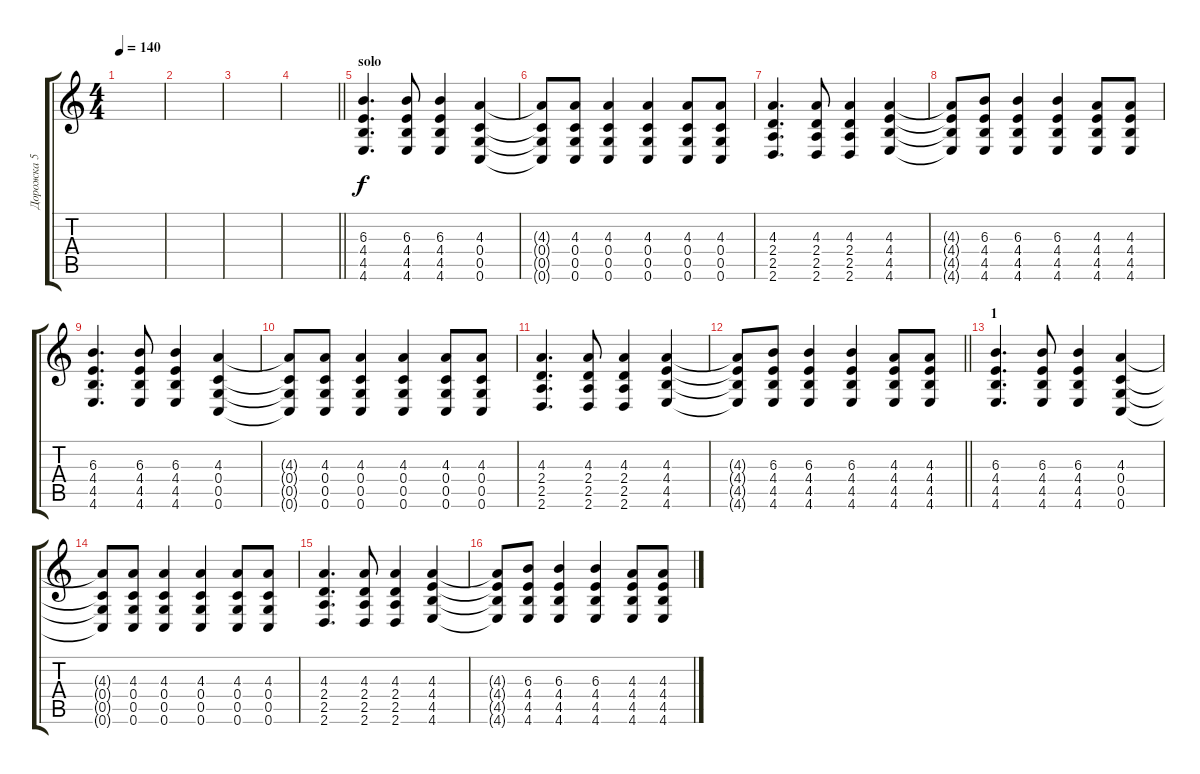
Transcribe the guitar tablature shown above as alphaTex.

\track ("Дорожка 5" "Дорожка 5") {instrument distortionguitar}
\staff {score tabs}
\tuning (D4 A3 F3 C3 G2 C2) {hide}
\ts (4 4)
\tempo 140
\clef g2
\ks c
|
|
|
\barLineRight lightlight
|
\section ("" "solo")
(6.3 4.4 4.5 4.6).4{d instrument acousticguitarsteel} (6.3 4.4 4.5 4.6).8 (6.3 4.4 4.5 4.6).4 (4.3 0.4 0.5 0.6).4 |
(4.3{t} 0.4{t} 0.5{t} 0.6{t}).8 (4.3 0.4 0.5 0.6).8 (4.3 0.4 0.5 0.6).4 (4.3 0.4 0.5 0.6).4 (4.3 0.4 0.5 0.6).8 (4.3 0.4 0.5 0.6).8 |
(4.3 2.4 2.5 2.6).4{d} (4.3 2.4 2.5 2.6).8 (4.3 2.4 2.5 2.6).4 (4.3 4.4 4.5 4.6).4 |
(4.3{t} 4.4{t} 4.5{t} 4.6{t}).8 (6.3 4.4 4.5 4.6).8 (6.3 4.4 4.5 4.6).4 (6.3 4.4 4.5 4.6).4 (4.3 4.4 4.5 4.6).8 (4.3 4.4 4.5 4.6).8 |
(6.3 4.4 4.5 4.6).4{d} (6.3 4.4 4.5 4.6).8 (6.3 4.4 4.5 4.6).4 (4.3 0.4 0.5 0.6).4 |
(4.3{t} 0.4{t} 0.5{t} 0.6{t}).8 (4.3 0.4 0.5 0.6).8 (4.3 0.4 0.5 0.6).4 (4.3 0.4 0.5 0.6).4 (4.3 0.4 0.5 0.6).8 (4.3 0.4 0.5 0.6).8 |
(4.3 2.4 2.5 2.6).4{d} (4.3 2.4 2.5 2.6).8 (4.3 2.4 2.5 2.6).4 (4.3 4.4 4.5 4.6).4 |
\barLineRight lightlight
(4.3{t} 4.4{t} 4.5{t} 4.6{t}).8 (6.3 4.4 4.5 4.6).8 (6.3 4.4 4.5 4.6).4 (6.3 4.4 4.5 4.6).4 (4.3 4.4 4.5 4.6).8 (4.3 4.4 4.5 4.6).8 |
\section ("" "1")
(6.3 4.4 4.5 4.6).4{d} (6.3 4.4 4.5 4.6).8 (6.3 4.4 4.5 4.6).4 (4.3 0.4 0.5 0.6).4 |
(4.3{t} 0.4{t} 0.5{t} 0.6{t}).8 (4.3 0.4 0.5 0.6).8 (4.3 0.4 0.5 0.6).4 (4.3 0.4 0.5 0.6).4 (4.3 0.4 0.5 0.6).8 (4.3 0.4 0.5 0.6).8 |
(4.3 2.4 2.5 2.6).4{d} (4.3 2.4 2.5 2.6).8 (4.3 2.4 2.5 2.6).4 (4.3 4.4 4.5 4.6).4 |
(4.3{t} 4.4{t} 4.5{t} 4.6{t}).8 (6.3 4.4 4.5 4.6).8 (6.3 4.4 4.5 4.6).4 (6.3 4.4 4.5 4.6).4 (4.3 4.4 4.5 4.6).8 (4.3 4.4 4.5 4.6).8
